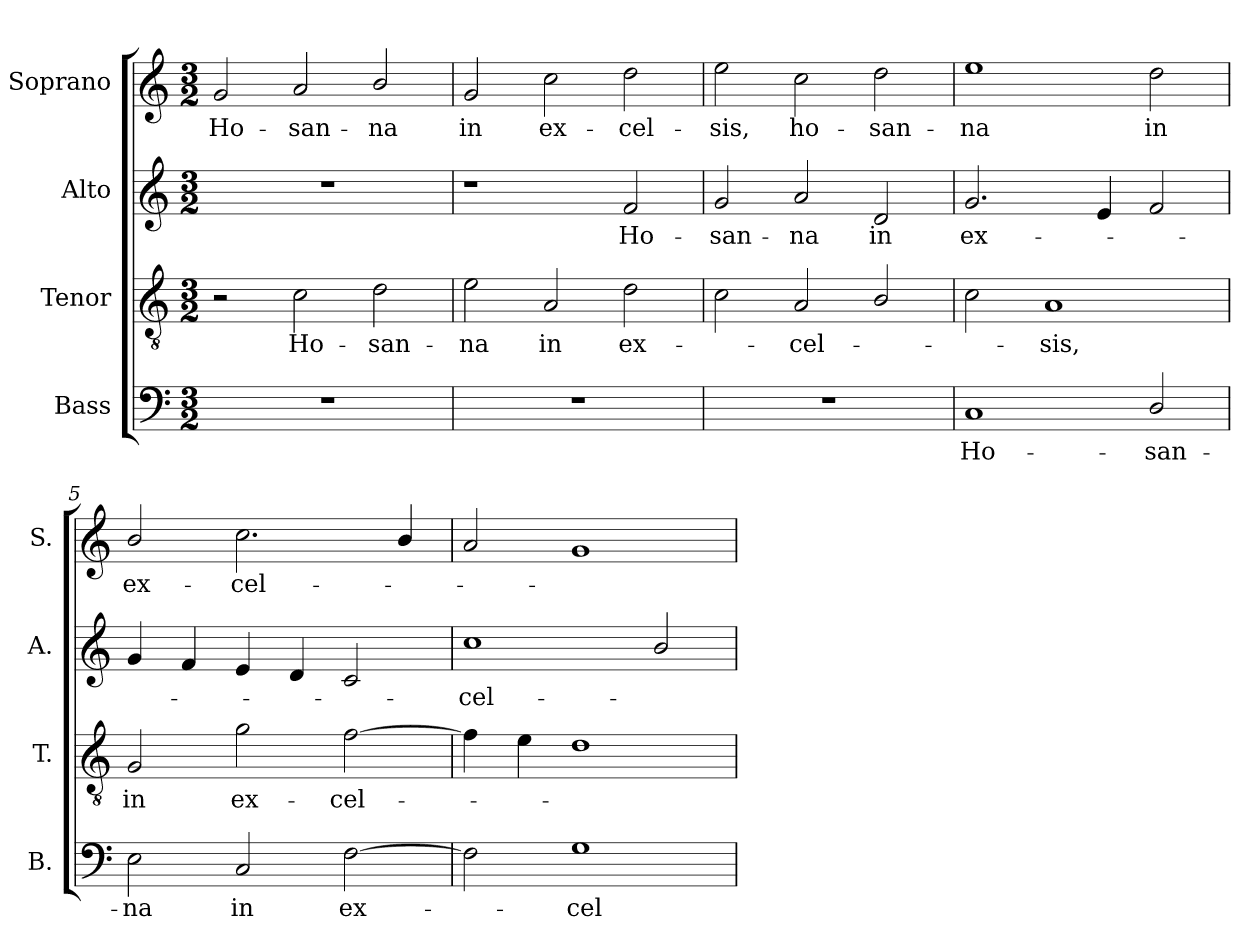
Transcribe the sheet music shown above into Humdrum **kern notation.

**kern	**text	**kern	**text	**kern	**text	**kern	**text
*part4	*part4	*part3	*part3	*part2	*part2	*part1	*part1
*staff4	*staff4	*staff3	*staff3	*staff2	*staff2	*staff1	*staff1
*I"Bass	*	*I"Tenor	*	*I"Alto	*	*I"Soprano	*
*I'B.	*	*I'T.	*	*I'A.	*	*I'S.	*
!!LO:PB:g=z
*clefF4	*	*clefGv2	*	*clefG2	*	*clefG2	*
*	*	*ITrd7c12	*	*	*	*	*
*k[]	*	*k[]	*	*k[]	*	*k[]	*
*C:	*	*C:	*	*C:	*	*C:	*
*M3/2	*	*M3/2	*	*M3/2	*	*M3/2	*
=1	=1	=1	=1	=1	=1	=1	=1
!LO:N:vis=1	!	!	!	!LO:N:vis=1	!	!	!
!	!	!	!	!	!	!	!LO:LY:b:color=#000000
1.r	.	2r	.	1.r	.	2gi/	Ho-
!	!	!	!LO:LY:b:color=#000000	!	!	!	!
!	!	!	!	!	!	!	!LO:LY:b:color=#000000
.	.	2Ci\	Ho-	.	.	2ai/	-san-
!	!	!	!LO:LY:b:color=#000000	!	!	!	!
!	!	!	!	!	!	!	!LO:LY:b:color=#000000
.	.	2Di\	-san-	.	.	2bi/	-na
=2	=2	=2	=2	=2	=2	=2	=2
!LO:N:vis=1	!	!	!	!	!	!	!
!	!	!	!LO:LY:b:color=#000000	!	!	!	!
!	!	!	!	!	!	!	!LO:LY:b:color=#000000
1.r	.	2Ei\	-na	1r	.	2gi/	in
!	!	!	!LO:LY:b:color=#000000	!	!	!	!
!	!	!	!	!	!	!	!LO:LY:b:color=#000000
.	.	2AAi/	in	.	.	2cci\	ex-
!	!	!	!LO:LY:b:color=#000000	!	!	!	!
!	!	!	!	!	!LO:LY:b:color=#000000	!	!
!	!	!	!	!	!	!	!LO:LY:b:color=#000000
.	.	2Di\	ex-	2fi/	Ho-	2ddi\	-cel-
=3	=3	=3	=3	=3	=3	=3	=3
!LO:N:vis=1	!	!	!	!	!	!	!
!	!	!	!	!	!LO:LY:b:color=#000000	!	!
!	!	!	!	!	!	!	!LO:LY:b:color=#000000
1.r	.	2Ci\	.	2gi/	-san-	2eei\	-sis,
!	!	!	!LO:LY:b:color=#000000	!	!	!	!
!	!	!	!	!	!LO:LY:b:color=#000000	!	!
!	!	!	!	!	!	!	!LO:LY:b:color=#000000
.	.	2AAi/	-cel-	2ai/	-na	2cci\	ho-
!	!	!	!	!	!LO:LY:b:color=#000000	!	!
!	!	!	!	!	!	!	!LO:LY:b:color=#000000
.	.	2BBi/	.	2di/	in	2ddi\	-san-
=4	=4	=4	=4	=4	=4	=4	=4
!	!LO:LY:b:color=#000000	!	!	!	!	!	!
!	!	!	!	!	!LO:LY:b:color=#000000	!	!
!	!	!	!	!	!	!	!LO:LY:b:color=#000000
1Ci	Ho-	2Ci\	.	2.gi/	ex-	1eei	-na
!	!	!	!LO:LY:b:color=#000000	!	!	!	!
.	.	1AAi	-sis,	.	.	.	.
.	.	.	.	4ei/	.	.	.
!	!LO:LY:b:color=#000000	!	!	!	!	!	!
!	!	!	!	!	!	!	!LO:LY:b:color=#000000
2Di/	-san-	.	.	2fi/	.	2ddi\	in
=5	=5	=5	=5	=5	=5	=5	=5
!	!LO:LY:b:color=#000000	!	!	!	!	!	!
!	!	!	!LO:LY:b:color=#000000	!	!	!	!
!	!	!	!	!	!	!	!LO:LY:b:color=#000000
2Ei\	-na	2GGi/	in	4gi/	.	2bi/	ex-
.	.	.	.	4fi/	.	.	.
!	!LO:LY:b:color=#000000	!	!	!	!	!	!
!	!	!	!LO:LY:b:color=#000000	!	!	!	!
!	!	!	!	!	!	!	!LO:LY:b:color=#000000
2Ci/	in	2Gi\	ex-	4ei/	.	2.cci\	-cel-
.	.	.	.	4di/	.	.	.
!	!LO:LY:b:color=#000000	!	!	!	!	!	!
!	!	!	!LO:LY:b:color=#000000	!	!	!	!
[2Fi\	ex-	[2Fi\	-cel-	2ci/	.	.	.
.	.	.	.	.	.	4bi/	.
!!LO:LB:g=z
=6	=6	=6	=6	=6	=6	=6	=6
!	!	!	!	!	!LO:LY:b:color=#000000	!	!
2Fi\]	.	4Fi\]	.	1cci	-cel-	2ai/	.
.	.	4Ei\	.	.	.	.	.
!	!LO:LY:b:color=#000000	!	!	!	!	!	!
1Gi	-cel-	1Di	.	.	.	1gi	.
.	.	.	.	2bi/	.	.	.
=	=	=	=	=	=	=	=
*-	*-	*-	*-	*-	*-	*-	*-
